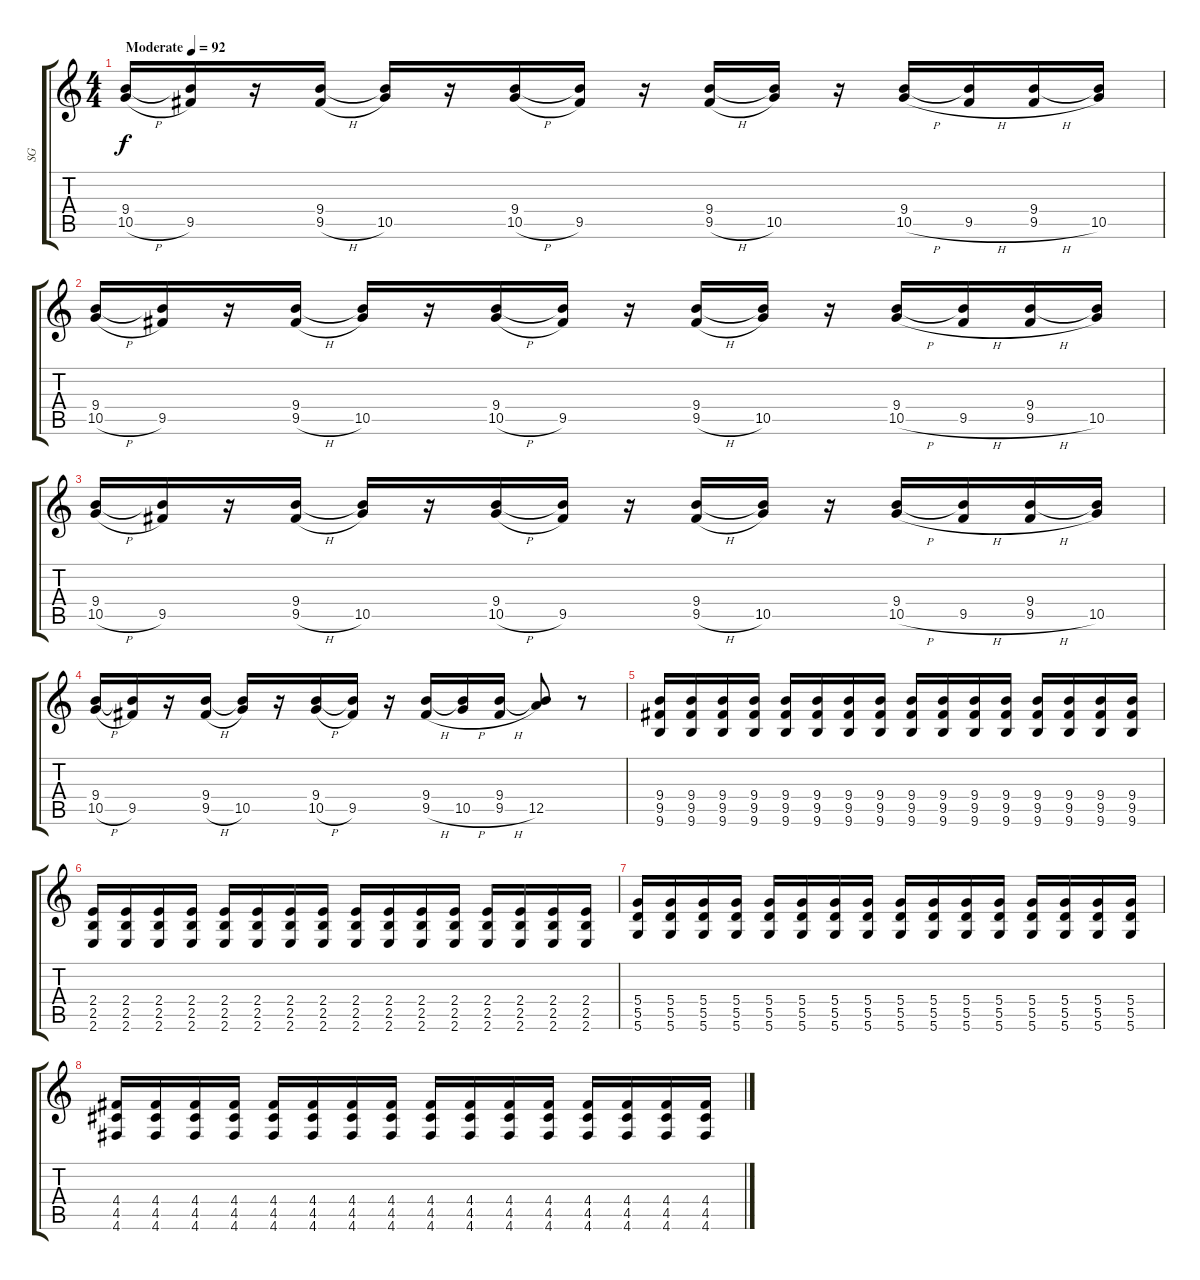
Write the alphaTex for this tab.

\track ("SG" "SG") {instrument overdrivenguitar}
\staff {score tabs}
\tuning (E4 A3 G3 D3 A2 D2) {hide}
\ts (4 4)
\tempo (92 "Moderate")
\clef g2
\ks c
(9.4 10.5{h}).16{dy f instrument overdrivenguitar} (9.4{t} 9.5).16 r.16 (9.4 9.5{h}).16 (9.4{t} 10.5).16 r.16 (9.4 10.5{h}).16 (9.4{t} 9.5).16 r.16 (9.4 9.5{h}).16 (9.4{t} 10.5).16 r.16 (9.4 10.5{h}).16 (9.4{t} 9.5{h}).16 (9.4 9.5{h}).16 (9.4{t} 10.5).16 |
(9.4 10.5{h}).16 (9.4{t} 9.5).16 r.16 (9.4 9.5{h}).16 (9.4{t} 10.5).16 r.16 (9.4 10.5{h}).16 (9.4{t} 9.5).16 r.16 (9.4 9.5{h}).16 (9.4{t} 10.5).16 r.16 (9.4 10.5{h}).16 (9.4{t} 9.5{h}).16 (9.4 9.5{h}).16 (9.4{t} 10.5).16 |
(9.4 10.5{h}).16 (9.4{t} 9.5).16 r.16 (9.4 9.5{h}).16 (9.4{t} 10.5).16 r.16 (9.4 10.5{h}).16 (9.4{t} 9.5).16 r.16 (9.4 9.5{h}).16 (9.4{t} 10.5).16 r.16 (9.4 10.5{h}).16 (9.4{t} 9.5{h}).16 (9.4 9.5{h}).16 (9.4{t} 10.5).16 |
(9.4 10.5{h}).16 (9.4{t} 9.5).16 r.16 (9.4 9.5{h}).16 (9.4{t} 10.5).16 r.16 (9.4 10.5{h}).16 (9.4{t} 9.5).16 r.16 (9.4 9.5{h}).16 (9.4{t} 10.5{h}).16 (9.4 9.5{h}).16 (9.4{t} 12.5).8 r.8 |
(9.4 9.5 9.6).16 (9.4 9.5 9.6).16 (9.4 9.5 9.6).16 (9.4 9.5 9.6).16 (9.4 9.5 9.6).16 (9.4 9.5 9.6).16 (9.4 9.5 9.6).16 (9.4 9.5 9.6).16 (9.4 9.5 9.6).16 (9.4 9.5 9.6).16 (9.4 9.5 9.6).16 (9.4 9.5 9.6).16 (9.4 9.5 9.6).16 (9.4 9.5 9.6).16 (9.4 9.5 9.6).16 (9.4 9.5 9.6).16 |
(2.4 2.5 2.6).16 (2.4 2.5 2.6).16 (2.4 2.5 2.6).16 (2.4 2.5 2.6).16 (2.4 2.5 2.6).16 (2.4 2.5 2.6).16 (2.4 2.5 2.6).16 (2.4 2.5 2.6).16 (2.4 2.5 2.6).16 (2.4 2.5 2.6).16 (2.4 2.5 2.6).16 (2.4 2.5 2.6).16 (2.4 2.5 2.6).16 (2.4 2.5 2.6).16 (2.4 2.5 2.6).16 (2.4 2.5 2.6).16 |
(5.4 5.5 5.6).16 (5.4 5.5 5.6).16 (5.4 5.5 5.6).16 (5.4 5.5 5.6).16 (5.4 5.5 5.6).16 (5.4 5.5 5.6).16 (5.4 5.5 5.6).16 (5.4 5.5 5.6).16 (5.4 5.5 5.6).16 (5.4 5.5 5.6).16 (5.4 5.5 5.6).16 (5.4 5.5 5.6).16 (5.4 5.5 5.6).16 (5.4 5.5 5.6).16 (5.4 5.5 5.6).16 (5.4 5.5 5.6).16 |
(4.4 4.5 4.6).16 (4.4 4.5 4.6).16 (4.4 4.5 4.6).16 (4.4 4.5 4.6).16 (4.4 4.5 4.6).16 (4.4 4.5 4.6).16 (4.4 4.5 4.6).16 (4.4 4.5 4.6).16 (4.4 4.5 4.6).16 (4.4 4.5 4.6).16 (4.4 4.5 4.6).16 (4.4 4.5 4.6).16 (4.4 4.5 4.6).16 (4.4 4.5 4.6).16 (4.4 4.5 4.6).16 (4.4 4.5 4.6).16
